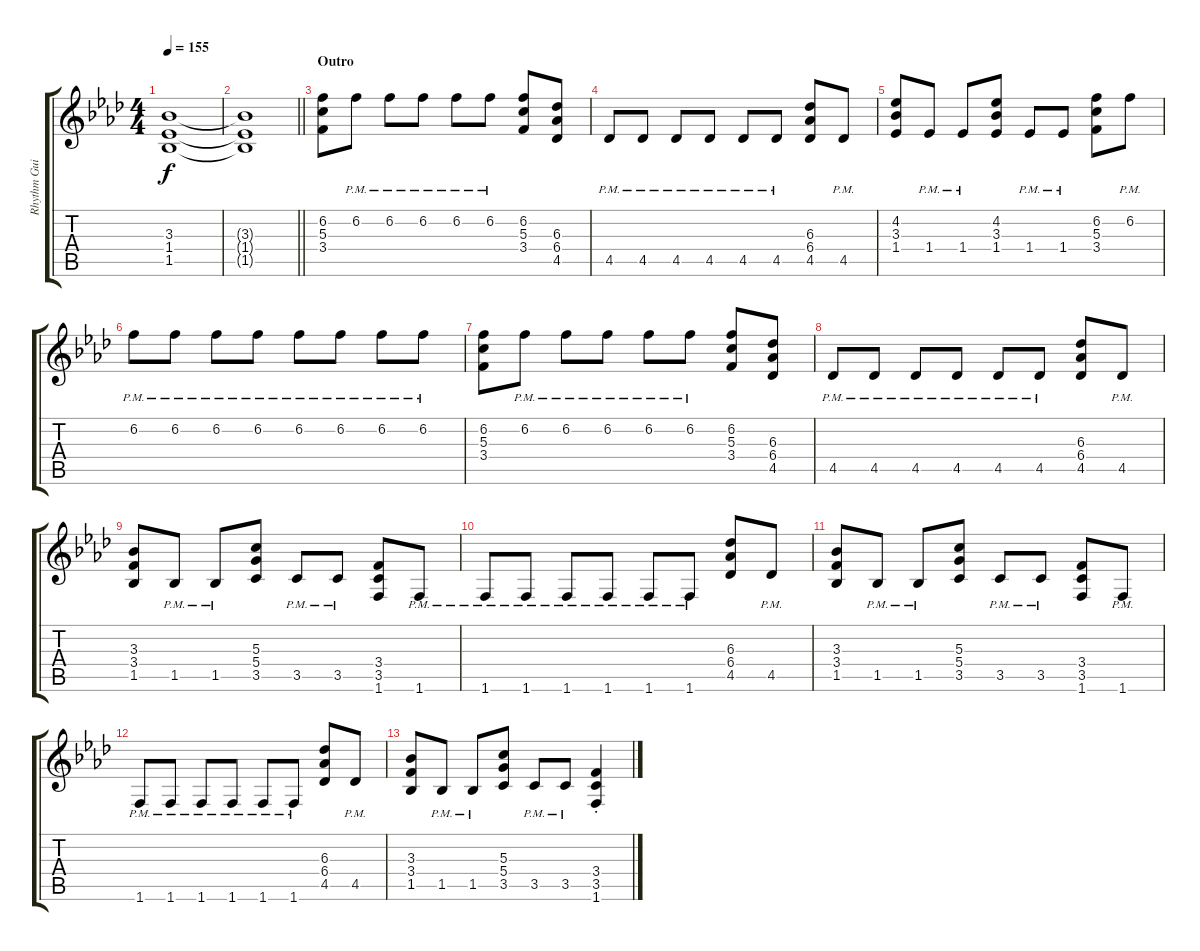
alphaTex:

\track ("Rhythm Guitar" "Rhythm Gui") {instrument overdrivenguitar}
\staff {score tabs}
\tuning (E4 B3 G3 D3 A2 E2) {hide}
\ts (4 4)
\tempo 155
\clef g2
\ks fminor
(3.3 1.4 1.5).1{dy f} |
\barLineRight lightlight
(3.3{t} 1.4{t} 1.5{t}).1 |
\section ("" "Outro")
(6.2 5.3 3.4).8 6.2{pm}.8 6.2{pm}.8 6.2{pm}.8 6.2{pm}.8 6.2{pm}.8 (6.2 5.3 3.4).8 (6.3 6.4 4.5).8 |
4.5{pm}.8 4.5{pm}.8 4.5{pm}.8 4.5{pm}.8 4.5{pm}.8 4.5{pm}.8 (6.3 6.4 4.5).8 4.5{pm}.8 |
(4.2 3.3 1.4).8 1.4{pm}.8 1.4{pm}.8 (4.2 3.3 1.4).8 1.4{pm}.8 1.4{pm}.8 (6.2 5.3 3.4).8 6.2{pm}.8 |
6.2{pm}.8 6.2{pm}.8 6.2{pm}.8 6.2{pm}.8 6.2{pm}.8 6.2{pm}.8 6.2{pm}.8 6.2{pm}.8 |
(6.2 5.3 3.4).8 6.2{pm}.8 6.2{pm}.8 6.2{pm}.8 6.2{pm}.8 6.2{pm}.8 (6.2 5.3 3.4).8 (6.3 6.4 4.5).8 |
4.5{pm}.8 4.5{pm}.8 4.5{pm}.8 4.5{pm}.8 4.5{pm}.8 4.5{pm}.8 (6.3 6.4 4.5).8 4.5{pm}.8 |
(3.3 3.4 1.5).8 1.5{pm}.8 1.5{pm}.8 (5.3 5.4 3.5).8 3.5{pm}.8 3.5{pm}.8 (3.4 3.5 1.6).8 1.6{pm}.8 |
1.6{pm}.8 1.6{pm}.8 1.6{pm}.8 1.6{pm}.8 1.6{pm}.8 1.6{pm}.8 (6.3 6.4 4.5).8 4.5{pm}.8 |
(3.3 3.4 1.5).8 1.5{pm}.8 1.5{pm}.8 (5.3 5.4 3.5).8 3.5{pm}.8 3.5{pm}.8 (3.4 3.5 1.6).8 1.6{pm}.8 |
1.6{pm}.8 1.6{pm}.8 1.6{pm}.8 1.6{pm}.8 1.6{pm}.8 1.6{pm}.8 (6.3 6.4 4.5).8 4.5{pm}.8 |
(3.3 3.4 1.5).8 1.5{pm}.8 1.5{pm}.8 (5.3 5.4 3.5).8 3.5{pm}.8 3.5{pm}.8 (3.4{st} 3.5{st} 1.6{st}).4
